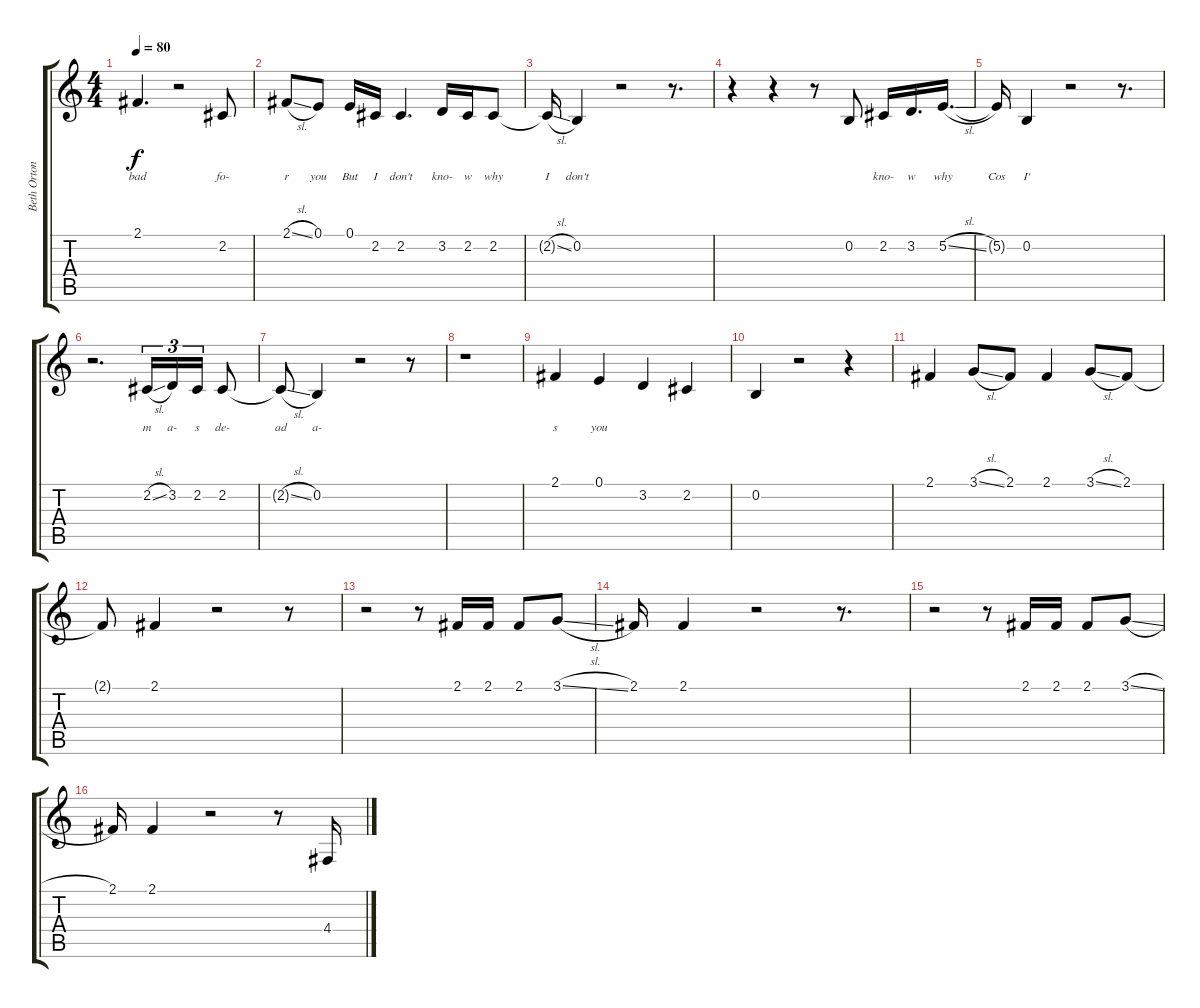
\track ("Beth Orton" "Beth Orton") {instrument viola}
\staff {score tabs}
\tuning (E4 B3 G3 D3 A2 E2) {hide}
\ts (4 4)
\tempo 80
\clef g2
\ks c
2.1{t}.4{d lyrics (0 "bad") lyrics (1 "") lyrics (2 "") lyrics (3 "") lyrics (4 "") dy f} r.2 2.2.8{lyrics (0 "fo-") lyrics (1 "") lyrics (2 "") lyrics (3 "") lyrics (4 "")} |
2.1{sl}.8{lyrics (0 "r") lyrics (1 "") lyrics (2 "") lyrics (3 "") lyrics (4 "")} 0.1.8{lyrics (0 "you") lyrics (1 "") lyrics (2 "") lyrics (3 "") lyrics (4 "")} 0.1.16{lyrics (0 "But") lyrics (1 "") lyrics (2 "") lyrics (3 "") lyrics (4 "")} 2.2.16{lyrics (0 "I") lyrics (1 "") lyrics (2 "") lyrics (3 "") lyrics (4 "")} 2.2.4{d lyrics (0 "don't") lyrics (1 "") lyrics (2 "") lyrics (3 "") lyrics (4 "")} 3.2.16{lyrics (0 "kno-") lyrics (1 "") lyrics (2 "") lyrics (3 "") lyrics (4 "")} 2.2.16{lyrics (0 "w") lyrics (1 "") lyrics (2 "") lyrics (3 "") lyrics (4 "")} 2.2.8{lyrics (0 "why") lyrics (1 "") lyrics (2 "") lyrics (3 "") lyrics (4 "")} |
2.2{sl t}.16{lyrics (0 "I") lyrics (1 "") lyrics (2 "") lyrics (3 "") lyrics (4 "")} 0.2.4{lyrics (0 "don't") lyrics (1 "") lyrics (2 "") lyrics (3 "") lyrics (4 "")} r.2 r.8{d} |
r.4 r.4 r.8 0.2.8{lyrics (0 "") lyrics (1 "") lyrics (2 "") lyrics (3 "") lyrics (4 "")} 2.2.16{lyrics (0 "kno-") lyrics (1 "") lyrics (2 "") lyrics (3 "") lyrics (4 "")} 3.2.16{d lyrics (0 "w") lyrics (1 "") lyrics (2 "") lyrics (3 "") lyrics (4 "")} 5.2{sl}.16{d lyrics (0 "why") lyrics (1 "") lyrics (2 "") lyrics (3 "") lyrics (4 "")} |
5.2{t}.16{lyrics (0 "Cos") lyrics (1 "") lyrics (2 "") lyrics (3 "") lyrics (4 "")} 0.2.4{lyrics (0 "I'") lyrics (1 "") lyrics (2 "") lyrics (3 "") lyrics (4 "")} r.2 r.8{d} |
r.2{d} 2.2{sl}.16{tu (3 2) lyrics (0 "m") lyrics (1 "") lyrics (2 "") lyrics (3 "") lyrics (4 "")} 3.2.16{tu (3 2) lyrics (0 "a-") lyrics (1 "") lyrics (2 "") lyrics (3 "") lyrics (4 "")} 2.2.16{tu (3 2) lyrics (0 "s") lyrics (1 "") lyrics (2 "") lyrics (3 "") lyrics (4 "")} 2.2.8{lyrics (0 "de-") lyrics (1 "") lyrics (2 "") lyrics (3 "") lyrics (4 "")} |
2.2{sl t}.8{lyrics (0 "ad") lyrics (1 "") lyrics (2 "") lyrics (3 "") lyrics (4 "")} 0.2.4{lyrics (0 "a-") lyrics (1 "") lyrics (2 "") lyrics (3 "") lyrics (4 "")} r.2 r.8 |
r.1 |
2.1.4{lyrics (0 "s") lyrics (1 "") lyrics (2 "") lyrics (3 "") lyrics (4 "")} 0.1.4{lyrics (0 "you") lyrics (1 "") lyrics (2 "") lyrics (3 "") lyrics (4 "")} 3.2.4 2.2.4 |
0.2.4 r.2 r.4 |
2.1.4 3.1{sl}.8 2.1.8 2.1.4 3.1{sl}.8 2.1.8 |
2.1{t}.8 2.1.4 r.2 r.8 |
r.2 r.8 2.1.16 2.1.16 2.1.8 3.1{sl}.8 |
2.1.16 2.1.4 r.2 r.8{d} |
r.2 r.8 2.1.16 2.1.16 2.1.8 3.1{sl}.8 |
2.1.16 2.1.4 r.2 r.8 4.4.16
